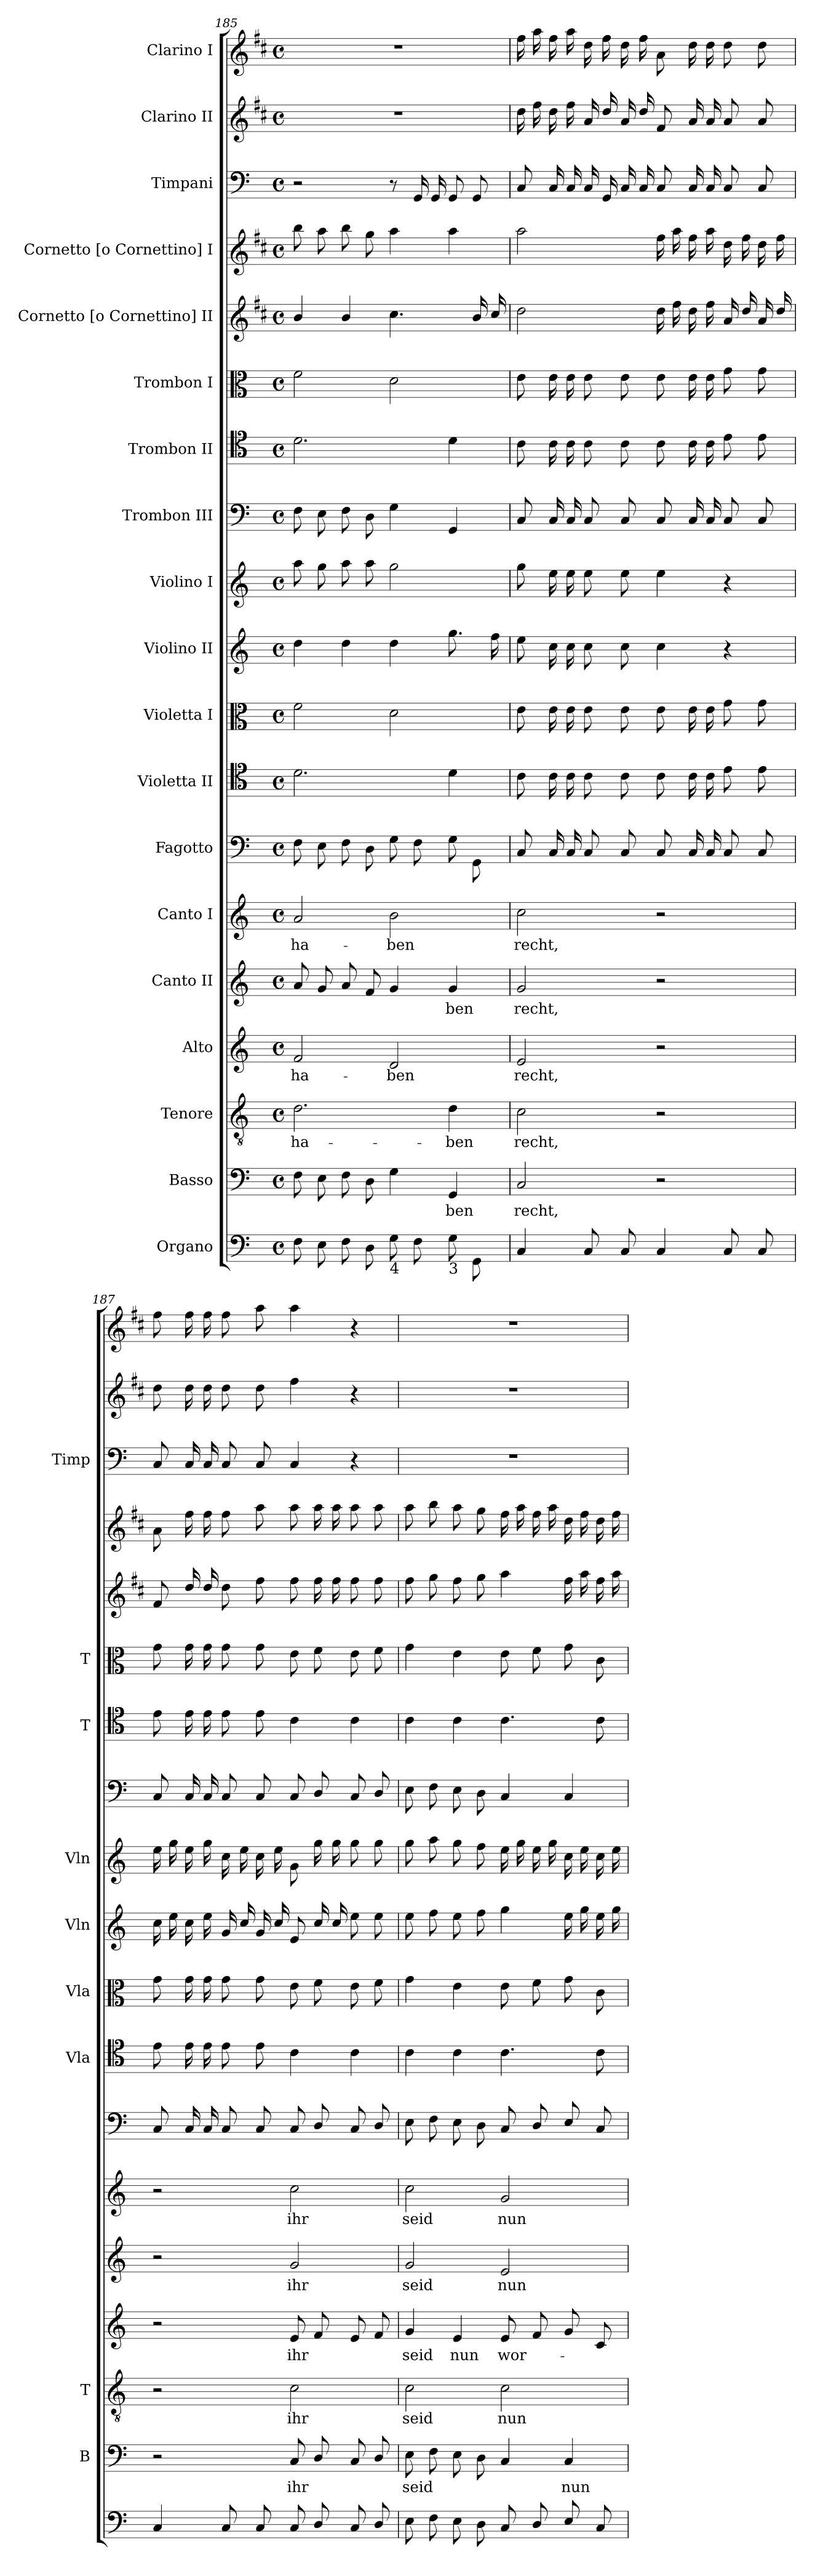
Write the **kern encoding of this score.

**kern	**kern	**text	**kern	**text	**kern	**text	**kern	**text	**kern	**text	**kern	**kern	**kern	**kern	**kern	**kern	**kern	**kern	**kern	**kern	**kern	**kern	**kern
*part19	*part18	*part18	*part17	*part17	*part16	*part16	*part15	*part15	*part14	*part14	*part13	*part12	*part11	*part10	*part9	*part8	*part7	*part6	*part5	*part4	*part3	*part2	*part1
*staff19	*staff18	*staff18	*staff17	*staff17	*staff16	*staff16	*staff15	*staff15	*staff14	*staff14	*staff13	*staff12	*staff11	*staff10	*staff9	*staff8	*staff7	*staff6	*staff5	*staff4	*staff3	*staff2	*staff1
*I"Organo	*I"Basso	*	*I"Tenore	*	*I"Alto	*	*I"Canto II	*	*I"Canto I	*	*I"Fagotto	*I"Violetta II	*I"Violetta I	*I"Violino II	*I"Violino I	*I"Trombon III	*I"Trombon II	*I"Trombon I	*I"Cornetto [o Cornettino] II	*I"Cornetto [o Cornettino] I	*I"Timpani	*I"Clarino II	*I"Clarino I
*	*I'B	*	*I'T	*	*	*	*	*	*	*	*	*I'Vla	*I'Vla	*I'Vln	*I'Vln	*	*I'T	*I'T	*	*	*I'Timp	*	*
*clefF4	*clefF4	*	*clefGv2	*	*clefG2	*	*clefG2	*	*clefG2	*	*clefF4	*clefC4	*clefC3	*clefG2	*clefG2	*clefF4	*clefC4	*clefC3	*clefG2	*clefG2	*clefF4	*clefG2	*clefG2
*	*	*	*ITrd7c12	*	*	*	*	*	*	*	*	*	*	*	*	*	*	*	*ITrd1c2	*ITrd1c2	*	*ITrd1c2	*ITrd1c2
*k[]	*k[]	*	*k[]	*	*k[]	*	*k[]	*	*k[]	*	*k[]	*k[]	*k[]	*k[]	*k[]	*k[]	*k[]	*k[]	*k[]	*k[]	*k[]	*k[]	*k[]
*C:	*C:	*	*C:	*	*C:	*	*C:	*	*C:	*	*C:	*C:	*C:	*C:	*C:	*C:	*C:	*C:	*C:	*C:	*C:	*C:	*C:
*M4/4	*M4/4	*	*M4/4	*	*M4/4	*	*M4/4	*	*M4/4	*	*M4/4	*M4/4	*M4/4	*M4/4	*M4/4	*M4/4	*M4/4	*M4/4	*M4/4	*M4/4	*M4/4	*M4/4	*M4/4
*met(c)	*met(c)	*	*met(c)	*	*met(c)	*	*met(c)	*	*met(c)	*	*met(c)	*met(c)	*met(c)	*met(c)	*met(c)	*met(c)	*met(c)	*met(c)	*met(c)	*met(c)	*met(c)	*met(c)	*met(c)
=185	=185	=185	=185	=185	=185	=185	=185	=185	=185	=185	=185	=185	=185	=185	=185	=185	=185	=185	=185	=185	=185	=185	=185
!	!	!	!	!LO:LY:b	!	!LO:LY:b	!	!	!	!LO:LY:b	!	!	!	!	!	!	!	!	!	!	!	!	!
8F\	8F\	.	2.D\	ha-	2f/	ha-	8a/	.	2a/	ha-	8F\	2.d\	2f\	4dd\	8aa\	8F\	2.d\	2f\	4a/	8aa\	2r	1r	1r
8E\	8E\	.	.	.	.	.	8g/	.	.	.	8E\	.	.	.	8gg\	8E\	.	.	.	8gg\	.	.	.
8F\	8F\	.	.	.	.	.	8a/	.	.	.	8F\	.	.	4dd\	8aa\	8F\	.	.	4a/	8aa\	.	.	.
8D\	8D\	.	.	.	.	.	8f/	.	.	.	8D\	.	.	.	8aa\	8D\	.	.	.	8ff\	.	.	.
!LO:TX:b:t=4	!	!	!	!	!	!	!	!	!	!	!	!	!	!	!	!	!	!	!	!	!	!	!
!	!	!	!	!	!	!LO:LY:b	!	!	!	!LO:LY:b	!	!	!	!	!	!	!	!	!	!	!	!	!
8G\	4G\	.	.	.	2d/	-ben	4g/	.	2b\	-ben	8G\	.	2d\	4dd\	2gg\	4G\	.	2d\	4.b\	4gg\	8r	.	.
8F\	.	.	.	.	.	.	.	.	.	.	8F\	.	.	.	.	.	.	.	.	.	16GG/	.	.
.	.	.	.	.	.	.	.	.	.	.	.	.	.	.	.	.	.	.	.	.	16GG/	.	.
!LO:TX:b:t=3	!	!	!	!	!	!	!	!	!	!	!	!	!	!	!	!	!	!	!	!	!	!	!
!	!	!LO:LY:b	!	!LO:LY:b	!	!	!	!LO:LY:b	!	!	!	!	!	!	!	!	!	!	!	!	!	!	!
8G\	4GG/	-ben	4D\	-ben	.	.	4g/	-ben	.	.	8G\	4d\	.	8.gg\	.	4GG/	4d\	.	.	4gg\	8GG/	.	.
8GG\	.	.	.	.	.	.	.	.	.	.	8GG\	.	.	.	.	.	.	.	16a/	.	8GG/	.	.
.	.	.	.	.	.	.	.	.	.	.	.	.	.	16ff\	.	.	.	.	16b/	.	.	.	.
=186	=186	=186	=186	=186	=186	=186	=186	=186	=186	=186	=186	=186	=186	=186	=186	=186	=186	=186	=186	=186	=186	=186	=186
!	!	!LO:LY:b	!	!LO:LY:b	!	!LO:LY:b	!	!LO:LY:b	!	!LO:LY:b	!	!	!	!	!	!	!	!	!	!	!	!	!
4C/	2C/	recht,	2C\	recht,	2e/	recht,	2g/	recht,	2cc\	recht,	8C/	8c\	8e\	8ee\	8gg\	8C/	8c\	8e\	2cc\	2gg\	8C/	16cc\	16ee\
.	.	.	.	.	.	.	.	.	.	.	.	.	.	.	.	.	.	.	.	.	.	16ee\	16gg\
.	.	.	.	.	.	.	.	.	.	.	16C/	16c\	16e\	16cc\	16ee\	16C/	16c\	16e\	.	.	16C/	16cc\	16ee\
.	.	.	.	.	.	.	.	.	.	.	16C/	16c\	16e\	16cc\	16ee\	16C/	16c\	16e\	.	.	16C/	16ee\	16gg\
8C/	.	.	.	.	.	.	.	.	.	.	8C/	8c\	8e\	8cc\	8ee\	8C/	8c\	8e\	.	.	16C/	16g/	16cc\
.	.	.	.	.	.	.	.	.	.	.	.	.	.	.	.	.	.	.	.	.	16GG/	16cc/	16ee\
8C/	.	.	.	.	.	.	.	.	.	.	8C/	8c\	8e\	8cc\	8ee\	8C/	8c\	8e\	.	.	16C/	16g/	16cc\
.	.	.	.	.	.	.	.	.	.	.	.	.	.	.	.	.	.	.	.	.	16C/	16cc/	16ee\
4C/	2r	.	2r	.	2r	.	2r	.	2r	.	8C/	8c\	8e\	4cc\	4ee\	8C/	8c\	8e\	16cc\	16ee\	8C/	8e/	8g\
.	.	.	.	.	.	.	.	.	.	.	.	.	.	.	.	.	.	.	16ee\	16gg\	.	.	.
.	.	.	.	.	.	.	.	.	.	.	16C/	16c\	16e\	.	.	16C/	16c\	16e\	16cc\	16ee\	16C/	16g/	16cc\
.	.	.	.	.	.	.	.	.	.	.	16C/	16c\	16e\	.	.	16C/	16c\	16e\	16ee\	16gg\	16C/	16g/	16cc\
8C/	.	.	.	.	.	.	.	.	.	.	8C/	8e\	8g\	4r	4r	8C/	8e\	8g\	16g/	16cc\	8C/	8g/	8cc\
.	.	.	.	.	.	.	.	.	.	.	.	.	.	.	.	.	.	.	16cc/	16ee\	.	.	.
8C/	.	.	.	.	.	.	.	.	.	.	8C/	8e\	8g\	.	.	8C/	8e\	8g\	16g/	16cc\	8C/	8g/	8cc\
.	.	.	.	.	.	.	.	.	.	.	.	.	.	.	.	.	.	.	16cc/	16ee\	.	.	.
=187	=187	=187	=187	=187	=187	=187	=187	=187	=187	=187	=187	=187	=187	=187	=187	=187	=187	=187	=187	=187	=187	=187	=187
4C/	2r	.	2r	.	2r	.	2r	.	2r	.	8C/	8e\	8g\	16cc\	16ee\	8C/	8e\	8g\	8e/	8g\	8C/	8cc\	8ee\
.	.	.	.	.	.	.	.	.	.	.	.	.	.	16ee\	16gg\	.	.	.	.	.	.	.	.
.	.	.	.	.	.	.	.	.	.	.	16C/	16e\	16g\	16cc\	16ee\	16C/	16e\	16g\	16cc/	16ee\	16C/	16cc\	16ee\
.	.	.	.	.	.	.	.	.	.	.	16C/	16e\	16g\	16ee\	16gg\	16C/	16e\	16g\	16cc/	16ee\	16C/	16cc\	16ee\
8C/	.	.	.	.	.	.	.	.	.	.	8C/	8e\	8g\	16g/	16cc\	8C/	8e\	8g\	8cc\	8ee\	8C/	8cc\	8ee\
.	.	.	.	.	.	.	.	.	.	.	.	.	.	16cc/	16ee\	.	.	.	.	.	.	.	.
8C/	.	.	.	.	.	.	.	.	.	.	8C/	8e\	8g\	16g/	16cc\	8C/	8e\	8g\	8ee\	8gg\	8C/	8cc\	8gg\
.	.	.	.	.	.	.	.	.	.	.	.	.	.	16cc/	16ee\	.	.	.	.	.	.	.	.
!	!	!LO:LY:b	!	!LO:LY:b	!	!LO:LY:b	!	!LO:LY:b	!	!LO:LY:b	!	!	!	!	!	!	!	!	!	!	!	!	!
8C/	8C/	ihr	2C\	ihr	8e/	ihr	2g/	ihr	2cc\	ihr	8C/	4c\	8e\	8e/	8g\	8C/	4c\	8e\	8ee\	8gg\	4C/	4ee\	4gg\
8D/	8D/	.	.	.	8f/	.	.	.	.	.	8D/	.	8f\	16cc/	16gg\	8D/	.	8f\	16ee\	16gg\	.	.	.
.	.	.	.	.	.	.	.	.	.	.	.	.	.	16cc/	16gg\	.	.	.	16ee\	16gg\	.	.	.
8C/	8C/	.	.	.	8e/	.	.	.	.	.	8C/	4c\	8e\	8ee\	8gg\	8C/	4c\	8e\	8ee\	8gg\	4r	4r	4r
8D/	8D/	.	.	.	8f/	.	.	.	.	.	8D/	.	8f\	8ee\	8gg\	8D/	.	8f\	8ee\	8gg\	.	.	.
!!LO:PB:g=z
=188	=188	=188	=188	=188	=188	=188	=188	=188	=188	=188	=188	=188	=188	=188	=188	=188	=188	=188	=188	=188	=188	=188	=188
!	!	!LO:LY:b	!	!LO:LY:b	!	!LO:LY:b	!	!LO:LY:b	!	!LO:LY:b	!	!	!	!	!	!	!	!	!	!	!	!	!
8E\	8E\	seid	2C\	seid	4g/	seid	2g/	seid	2cc\	seid	8E\	4c\	4g\	8ee\	8gg\	8E\	4c\	4g\	8ee\	8gg\	1r	1r	1r
8F\	8F\	.	.	.	.	.	.	.	.	.	8F\	.	.	8ff\	8aa\	8F\	.	.	8ff\	8aa\	.	.	.
!	!	!	!	!	!	!LO:LY:b	!	!	!	!	!	!	!	!	!	!	!	!	!	!	!	!	!
8E\	8E\	.	.	.	4e/	nun	.	.	.	.	8E\	4c\	4e\	8ee\	8gg\	8E\	4c\	4e\	8ee\	8gg\	.	.	.
8D\	8D\	.	.	.	.	.	.	.	.	.	8D\	.	.	8ff\	8ff\	8D\	.	.	8ff\	8ff\	.	.	.
!	!	!	!	!LO:LY:b	!	!LO:LY:b	!	!LO:LY:b	!	!LO:LY:b	!	!	!	!	!	!	!	!	!	!	!	!	!
8C/	4C/	.	2C\	nun	8e/	wor-	2e/	nun	2g/	nun	8C/	4.c\	8e\	4gg\	16ee\	4C/	4.c\	8e\	4gg\	16ee\	.	.	.
.	.	.	.	.	.	.	.	.	.	.	.	.	.	.	16gg\	.	.	.	.	16gg\	.	.	.
8D/	.	.	.	.	8f/	.	.	.	.	.	8D/	.	8f\	.	16ee\	.	.	8f\	.	16ee\	.	.	.
.	.	.	.	.	.	.	.	.	.	.	.	.	.	.	16gg\	.	.	.	.	16gg\	.	.	.
!	!	!LO:LY:b	!	!	!	!	!	!	!	!	!	!	!	!	!	!	!	!	!	!	!	!	!
8E/	4C/	nun	.	.	8g/	.	.	.	.	.	8E/	.	8g\	16ee\	16cc\	4C/	.	8g\	16ee\	16cc\	.	.	.
.	.	.	.	.	.	.	.	.	.	.	.	.	.	16gg\	16ee\	.	.	.	16gg\	16ee\	.	.	.
8C/	.	.	.	.	8c/	.	.	.	.	.	8C/	8c\	8c\	16ee\	16cc\	.	8c\	8c\	16ee\	16cc\	.	.	.
.	.	.	.	.	.	.	.	.	.	.	.	.	.	16gg\	16ee\	.	.	.	16gg\	16ee\	.	.	.
=	=	=	=	=	=	=	=	=	=	=	=	=	=	=	=	=	=	=	=	=	=	=	=
*-	*-	*-	*-	*-	*-	*-	*-	*-	*-	*-	*-	*-	*-	*-	*-	*-	*-	*-	*-	*-	*-	*-	*-
